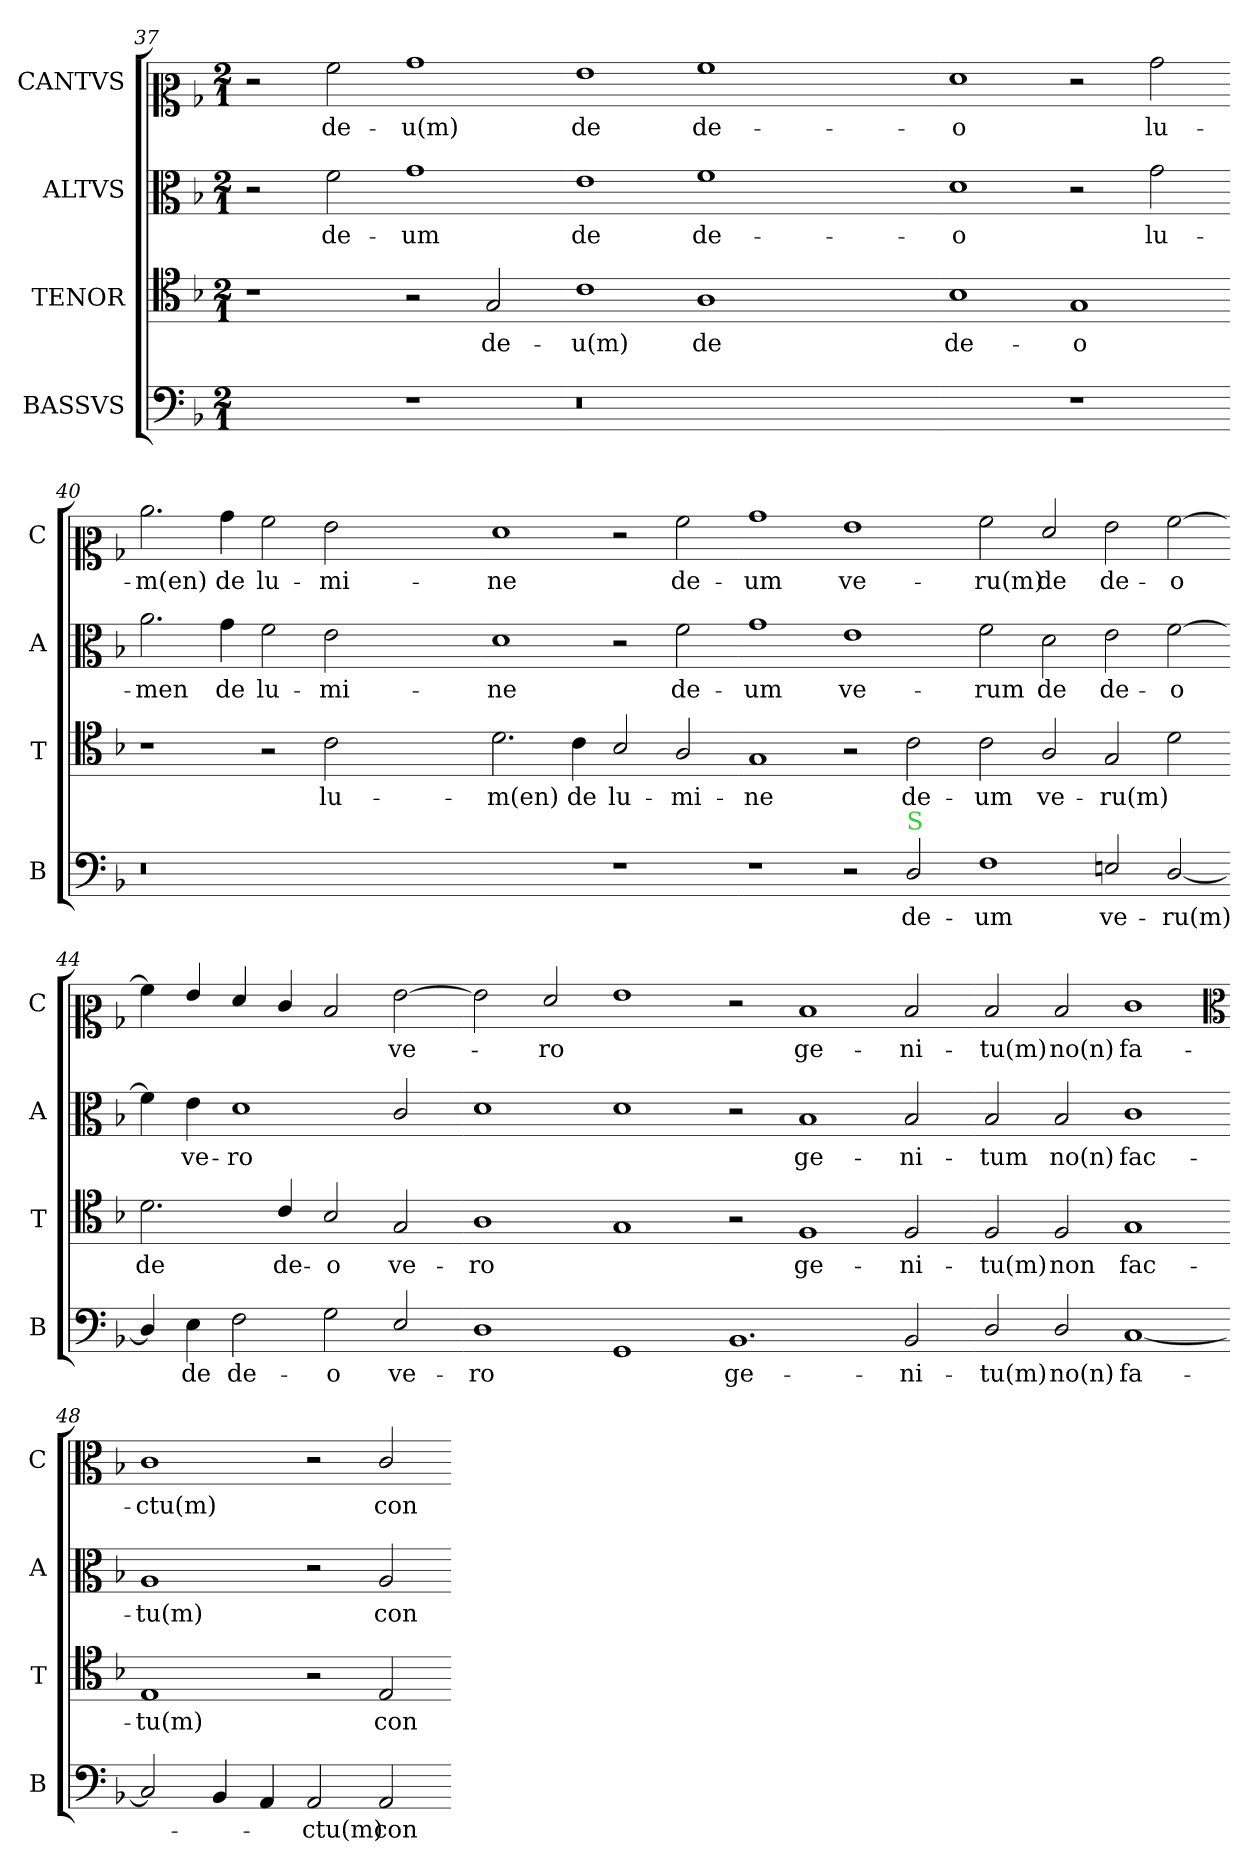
**kern	**text	**kern	**text	**kern	**text	**kern	**text
*part4	*part4	*part3	*part3	*part2	*part2	*part1	*part1
*staff4	*staff4	*staff3	*staff3	*staff2	*staff2	*staff1	*staff1
*I"BASSVS	*	*I"TENOR	*	*I"ALTVS	*	*I"CANTVS	*
*I'B	*	*I'T	*	*I'A	*	*I'C	*
*clefF4	*	*clefC4	*	*clefC3	*	*clefC2	*
*k[b-]	*	*k[b-]	*	*k[b-]	*	*k[b-]	*
*d:	*	*d:	*	*d:	*	*d:	*
*M2/1	*	*M2/1	*	*M2/1	*	*M2/1	*
=37	=37	=37	=37	=37	=37	=37	=37
1ryy	.	1r	.	2r	.	2r	.
.	.	.	.	2f\	de-	2a\	de-
1r	.	2r	.	1g\	-um	1b-\	-u(m)
.	.	2G/	de-	.	.	.	.
=38-	=38-	=38-	=38-	=38-	=38-	=38-	=38-
0.r	.	1c\	-u(m)	1e\	de	1g\	de
.	.	1A\	de	1f\	de-	1a\	de-
.	.	1ryy	.	1ryy	.	1ryy	.
=39-	=39-	=39-	=39-	=39-	=39-	=39-	=39-
1ryy	.	1B-\	de-	1d\	-o	1f\	-o
1r	.	1G/	-o	2r	.	2r	.
.	.	.	.	2g\	lu-	2b-\	lu-
=40-	=40-	=40-	=40-	=40-	=40-	=40-	=40-
0.r	.	1r	.	2.a\	-men	2.cc\	-m(en)
.	.	.	.	4g\	de	4b-\	de
.	.	2r	.	2f\	lu-	2a\	lu-
.	.	2c\	lu-	2e\	-mi-	2g\	-mi-
.	.	1ryy	.	1ryy	.	1ryy	.
=41-	=41-	=41-	=41-	=41-	=41-	=41-	=41-
1ryy	.	2.d\	-m(en)	1d\	-ne	1f\	-ne
.	.	4c\	de	.	.	.	.
1r	.	2B-/	lu-	2r	.	2r	.
.	.	2A/	-mi-	2f\	de-	2a\	de-
=42-	=42-	=42-	=42-	=42-	=42-	=42-	=42-
1r	.	1G/	-ne	1g\	-um	1b-\	-um
2r	.	2r	.	1e\	ve-	1g\	ve-
!LO:TX:a:color=limegreen:t=S	!	!	!	!	!	!	!
2D/	de-	2c\	de-	.	.	.	.
=43-	=43-	=43-	=43-	=43-	=43-	=43-	=43-
1F\	-um	2c\	-um	2f\	-rum	2a\	-ru(m)
.	.	2A/	ve-	2d\	de	2f/	de
2En/	ve-	2G/	-ru(m)	2e\	de-	2g\	de-
[2D/	-ru(m)	2d\	.	[2f\	-o	[2a\	-o
=44-	=44-	=44-	=44-	=44-	=44-	=44-	=44-
4D/]	.	2.d\	de	4f\]	.	4a\]	.
4E\	de	.	.	4e\	ve-	4g/	.
2F\	de-	.	.	1d\	-ro	4f/	.
.	.	4c/	de-	.	.	4e/	.
2G\	-o	2B-/	-o	.	.	2d/	.
2E/	ve-	2G/	ve-	2c/	.	[2g\	ve-
=45-	=45-	=45-	=45-	=45-	=45-	=45-	=45-
1D\	-ro	1A\	-ro	1d\	.	2g\]	.
.	.	.	.	.	.	2f/	-ro
1GG/	.	1G/	.	1d\	.	1g\	.
=46-	=46-	=46-	=46-	=46-	=46-	=46-	=46-
1.BB-/	ge-	2r	.	2r	.	2r	.
.	.	1F/	ge-	1B-/	ge-	1d/	ge-
2BB-/	-ni-	2F/	-ni-	2B-/	-ni-	2d/	-ni-
=47-	=47-	=47-	=47-	=47-	=47-	=47-	=47-
2D/	-tu(m)	2F/	-tu(m)	2B-/	-tum	2d/	-tu(m)
2D/	no(n)	2F/	non	2B-/	no(n)	2d/	no(n)
[1C/	fa-	1G/	fac-	1c\	fac-	1e\	fa-
*	*	*	*	*	*	*clefC3	*
=48-	=48-	=48-	=48-	=48-	=48-	=48-	=48-
2C/]	.	1E/	-tu(m)	1A/	-tu(m)	1c\	-ctu(m)
4BB-/	.	.	.	.	.	.	.
4AA/	.	.	.	.	.	.	.
2AA/	-ctu(m)	2r	.	2r	.	2r	.
2AA/	con-	2E/	con-	2A/	con-	2c/	con-
=-	=-	=-	=-	=-	=-	=-	=-
*-	*-	*-	*-	*-	*-	*-	*-
